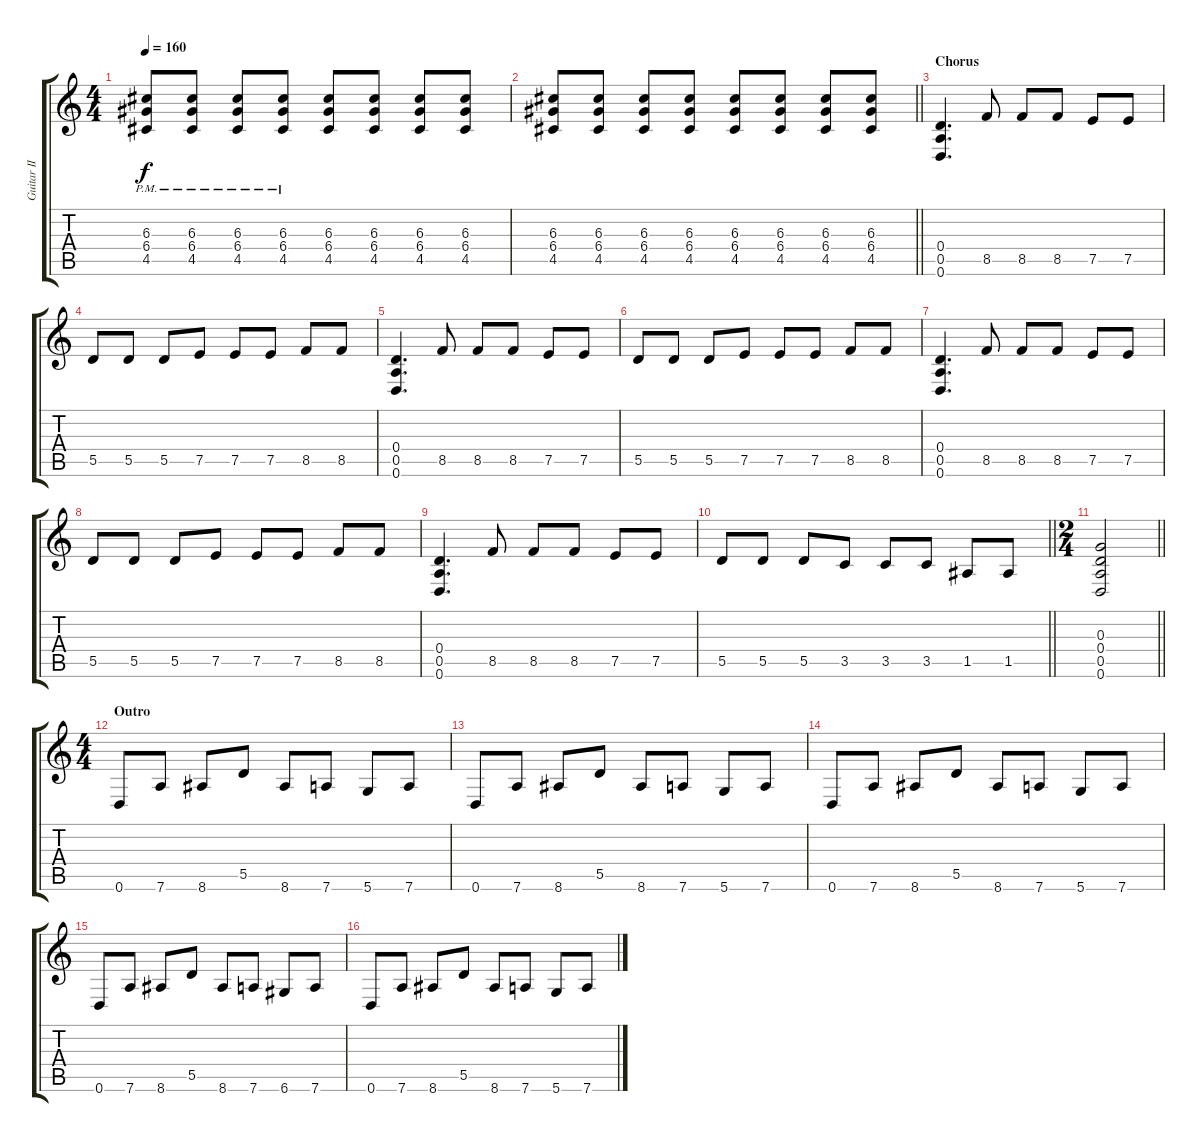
\track ("Guitar II" "Guitar II") {instrument distortionguitar}
\staff {score tabs}
\tuning (E4 B3 G3 D3 A2 D2) {hide}
\ts (4 4)
\tempo 160
\clef g2
\ks c
(6.3{pm} 6.4{pm} 4.5{pm}).8{dy f volume 12} (6.3{pm} 6.4{pm} 4.5{pm}).8 (6.3{pm} 6.4{pm} 4.5{pm}).8 (6.3{pm} 6.4{pm} 4.5{pm}).8 (6.3 6.4 4.5).8 (6.3 6.4 4.5).8 (6.3 6.4 4.5).8 (6.3 6.4 4.5).8 |
\barLineRight lightlight
(6.3 6.4 4.5).8 (6.3 6.4 4.5).8 (6.3 6.4 4.5).8 (6.3 6.4 4.5).8 (6.3 6.4 4.5).8 (6.3 6.4 4.5).8 (6.3 6.4 4.5).8 (6.3 6.4 4.5).8 |
\section ("" "Chorus")
(0.4 0.5 0.6).4{d volume 14} 8.5.8 8.5.8 8.5.8 7.5.8 7.5.8 |
5.5.8 5.5.8 5.5.8 7.5.8 7.5.8 7.5.8 8.5.8 8.5.8 |
(0.4 0.5 0.6).4{d} 8.5.8 8.5.8 8.5.8 7.5.8 7.5.8 |
5.5.8 5.5.8 5.5.8 7.5.8 7.5.8 7.5.8 8.5.8 8.5.8 |
(0.4 0.5 0.6).4{d} 8.5.8 8.5.8 8.5.8 7.5.8 7.5.8 |
5.5.8 5.5.8 5.5.8 7.5.8 7.5.8 7.5.8 8.5.8 8.5.8 |
(0.4 0.5 0.6).4{d} 8.5.8 8.5.8 8.5.8 7.5.8 7.5.8 |
\barLineRight lightlight
5.5.8 5.5.8 5.5.8 3.5.8 3.5.8 3.5.8 1.5.8 1.5.8 |
\ts (2 4)
\barLineRight lightlight
(0.3 0.4 0.5 0.6).2 |
\ts (4 4)
\section ("" "Outro")
0.6.8 7.6.8 8.6.8 5.5.8 8.6.8 7.6.8 5.6.8 7.6.8 |
0.6.8 7.6.8 8.6.8 5.5.8 8.6.8 7.6.8 5.6.8 7.6.8 |
0.6.8 7.6.8 8.6.8 5.5.8 8.6.8 7.6.8 5.6.8 7.6.8 |
0.6.8 7.6.8 8.6.8 5.5.8 8.6.8 7.6.8 6.6.8 7.6.8 |
0.6.8 7.6.8 8.6.8 5.5.8 8.6.8 7.6.8 5.6.8 7.6.8
